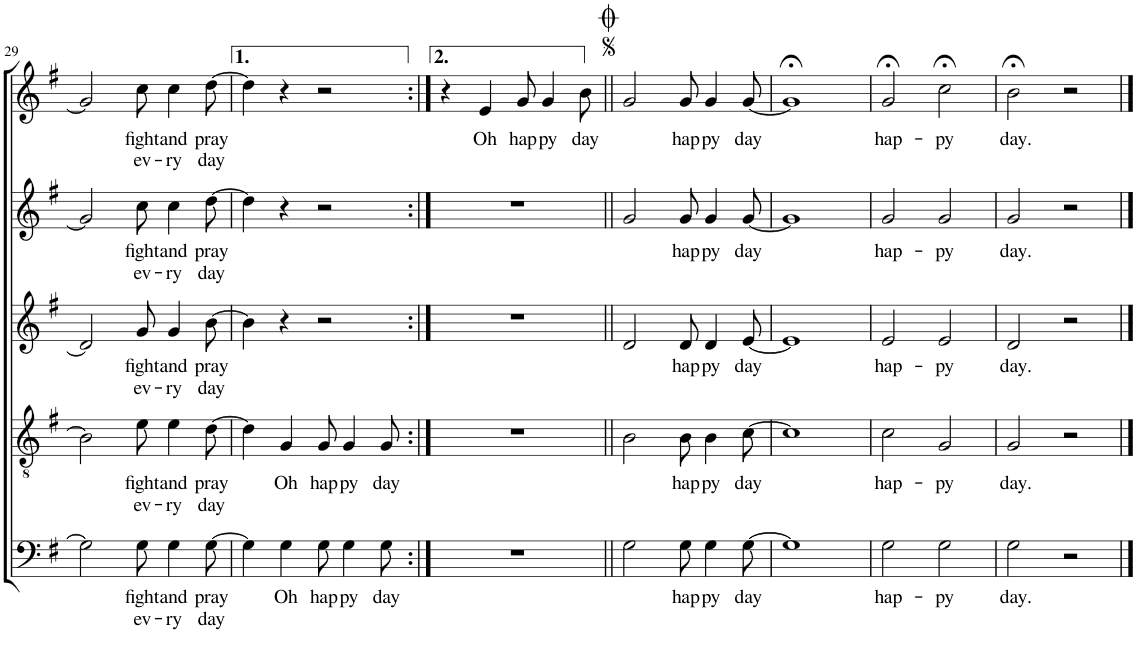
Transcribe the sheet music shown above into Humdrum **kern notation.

**kern	**text	**text	**kern	**text	**text	**kern	**text	**text	**kern	**text	**text	**kern	**text	**text
*part5	*part5	*part5	*part4	*part4	*part4	*part3	*part3	*part3	*part2	*part2	*part2	*part1	*part1	*part1
*staff5	*staff5	*staff5	*staff4	*staff4	*staff4	*staff3	*staff3	*staff3	*staff2	*staff2	*staff2	*staff1	*staff1	*staff1
*I"Basse	*	*	*I"Ténor	*	*	*I"Alto	*	*	*I"Mezzo	*	*	*I"Soprane	*	*
!!LO:PB:g=z
*clefF4	*	*	*clefGv2	*	*	*clefG2	*	*	*clefG2	*	*	*clefG2	*	*
*k[f#]	*	*	*k[f#]	*	*	*k[f#]	*	*	*k[f#]	*	*	*k[f#]	*	*
*M4/4	*	*	*M4/4	*	*	*M4/4	*	*	*M4/4	*	*	*M4/4	*	*
=29	=29	=29	=29	=29	=29	=29	=29	=29	=29	=29	=29	=29	=29	=29
2G\]	.	.	2B\]	.	.	2d/]	.	.	2g/]	.	.	2g/]	.	.
!	!LO:LY:b	!LO:LY:b	!	!LO:LY:b	!LO:LY:b	!	!LO:LY:b	!LO:LY:b	!	!LO:LY:b	!LO:LY:b	!	!LO:LY:b	!LO:LY:b
8G\	fight	ev-	8e\	fight	ev-	8g/	fight	ev-	8cc\	fight	ev-	8cc\	fight	ev-
!	!LO:LY:b	!LO:LY:b	!	!LO:LY:b	!LO:LY:b	!	!LO:LY:b	!LO:LY:b	!	!LO:LY:b	!LO:LY:b	!	!LO:LY:b	!LO:LY:b
4G\	and	-ry	4e\	and	-ry	4g/	and	-ry	4cc\	and	-ry	4cc\	and	-ry
!	!LO:LY:b	!LO:LY:b	!	!LO:LY:b	!LO:LY:b	!	!LO:LY:b	!LO:LY:b	!	!LO:LY:b	!LO:LY:b	!	!LO:LY:b	!LO:LY:b
[8G\	pray	day	[8d\	pray	day	[8b\	pray	day	[8dd\	pray	day	[8dd\	pray	day
=30	=30	=30	=30	=30	=30	=30	=30	=30	=30	=30	=30	=30	=30	=30
4G\]	.	.	4d\]	.	.	4b\]	.	.	4dd\]	.	.	4dd\]	.	.
!	!LO:LY:b	!	!	!LO:LY:b	!	!	!	!	!	!	!	!	!	!
4G\	Oh	.	4G/	Oh	.	4r	.	.	4r	.	.	4r	.	.
!	!LO:LY:b	!	!	!LO:LY:b	!	!	!	!	!	!	!	!	!	!
8G\	hap-	.	8G/	hap-	.	2r	.	.	2r	.	.	2r	.	.
!	!LO:LY:b	!	!	!LO:LY:b	!	!	!	!	!	!	!	!	!	!
4G\	-py	.	4G/	-py	.	.	.	.	.	.	.	.	.	.
!	!LO:LY:b	!	!	!LO:LY:b	!	!	!	!	!	!	!	!	!	!
8G\	day	.	8G/	day	.	.	.	.	.	.	.	.	.	.
=31:|!	=31:|!	=31:|!	=31:|!	=31:|!	=31:|!	=31:|!	=31:|!	=31:|!	=31:|!	=31:|!	=31:|!	=31:|!	=31:|!	=31:|!
1r	.	.	1r	.	.	1r	.	.	1r	.	.	4r	.	.
!	!	!	!	!	!	!	!	!	!	!	!	!	!LO:LY:b	!
.	.	.	.	.	.	.	.	.	.	.	.	4e/	Oh	.
!	!	!	!	!	!	!	!	!	!	!	!	!	!LO:LY:b	!
.	.	.	.	.	.	.	.	.	.	.	.	8g/	hap-	.
!	!	!	!	!	!	!	!	!	!	!	!	!	!LO:LY:b	!
.	.	.	.	.	.	.	.	.	.	.	.	4g/	-py	.
!	!	!	!	!	!	!	!	!	!	!	!	!	!LO:LY:b	!
.	.	.	.	.	.	.	.	.	.	.	.	8b\	day	.
=32||	=32||	=32||	=32||	=32||	=32||	=32||	=32||	=32||	=32||	=32||	=32||	=32||	=32||	=32||
2G\	.	.	2B\	.	.	2d/	.	.	2g/	.	.	2g/	.	.
!	!LO:LY:b	!	!	!LO:LY:b	!	!	!LO:LY:b	!	!	!LO:LY:b	!	!	!LO:LY:b	!
8G\	hap-	.	8B\	hap-	.	8d/	hap-	.	8g/	hap-	.	8g/	hap-	.
!	!LO:LY:b	!	!	!LO:LY:b	!	!	!LO:LY:b	!	!	!LO:LY:b	!	!	!LO:LY:b	!
4G\	-py	.	4B\	-py	.	4d/	-py	.	4g/	-py	.	4g/	-py	.
!	!LO:LY:b	!	!	!LO:LY:b	!	!	!LO:LY:b	!	!	!LO:LY:b	!	!	!LO:LY:b	!
[8G\	day	.	[8c\	day	.	[8e/	day	.	[8g/	day	.	[8g/	day	.
=33	=33	=33	=33	=33	=33	=33	=33	=33	=33	=33	=33	=33	=33	=33
1G]	.	.	1c]	.	.	1e]	.	.	1g]	.	.	1g;<]	.	.
=34	=34	=34	=34	=34	=34	=34	=34	=34	=34	=34	=34	=34	=34	=34
!	!LO:LY:b	!	!	!LO:LY:b	!	!	!LO:LY:b	!	!	!LO:LY:b	!	!	!LO:LY:b	!
2G\	hap-	.	2c\	hap-	.	2e/	hap-	.	2g/	hap-	.	2g;</	hap-	.
!	!LO:LY:b	!	!	!LO:LY:b	!	!	!LO:LY:b	!	!	!LO:LY:b	!	!	!LO:LY:b	!
2G\	-py	.	2G/	-py	.	2e/	-py	.	2g/	-py	.	2cc;<\	-py	.
=35	=35	=35	=35	=35	=35	=35	=35	=35	=35	=35	=35	=35	=35	=35
!	!LO:LY:b	!	!	!LO:LY:b	!	!	!LO:LY:b	!	!	!LO:LY:b	!	!	!LO:LY:b	!
2G\	day.	.	2G/	day.	.	2d/	day.	.	2g/	day.	.	2b;<\	day.	.
2r	.	.	2r	.	.	2r	.	.	2r	.	.	2r	.	.
==	==	==	==	==	==	==	==	==	==	==	==	==	==	==
*-	*-	*-	*-	*-	*-	*-	*-	*-	*-	*-	*-	*-	*-	*-
